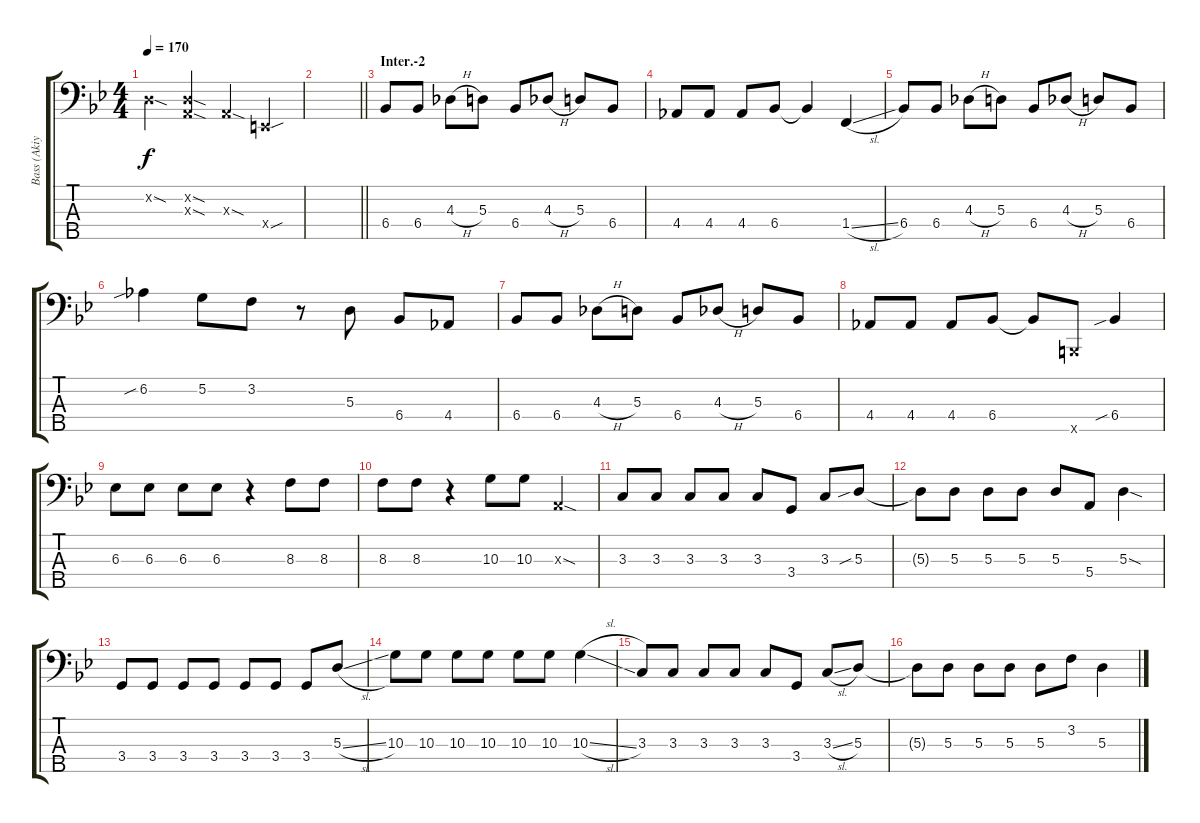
\track ("Bass (Akiyama Mio)" "Bass (Akiy") {instrument electricbassfinger}
\staff {score tabs}
\tuning (G2 D2 A1 E1 B0) {hide}
\ts (4 4)
\tempo 170
\clef f4
\ks bb
0.2{sod x}.4{dy f} (0.2{sod x} 0.3{sod x}).4 0.3{sod x}.4 0.4{sou x}.4 |
\barLineRight lightlight
|
\section ("" "Inter.-2")
6.4.8 6.4.8 4.3{h}.8 5.3.8 6.4.8 4.3{h}.8 5.3.8 6.4.8 |
4.4.8 4.4.8 4.4.8 6.4.8 6.4{t}.4 1.4{sl}.4 |
6.4.8 6.4.8 4.3{h}.8 5.3.8 6.4.8 4.3{h}.8 5.3.8 6.4.8 |
6.2{sib}.4 5.2.8 3.2.8 r.8 5.3.8 6.4.8 4.4.8 |
6.4.8 6.4.8 4.3{h}.8 5.3.8 6.4.8 4.3{h}.8 5.3.8 6.4.8 |
4.4.8 4.4.8 4.4.8 6.4.8 6.4{t}.8 0.5{x}.8 6.4{sib}.4 |
6.3.8 6.3.8 6.3.8 6.3.8 r.4 8.3.8 8.3.8 |
8.3.8 8.3.8 r.4 10.3.8 10.3.8 0.3{sod x}.4 |
3.3.8 3.3.8 3.3.8 3.3.8 3.3.8 3.4.8 3.3.8 5.3{sib}.8 |
5.3{t}.8 5.3.8 5.3.8 5.3.8 5.3.8 5.4.8 5.3{sod}.4 |
3.4.8 3.4.8 3.4.8 3.4.8 3.4.8 3.4.8 3.4.8 5.3{sl}.8 |
10.3.8 10.3.8 10.3.8 10.3.8 10.3.8 10.3.8 10.3{sl}.4 |
3.3.8 3.3.8 3.3.8 3.3.8 3.3.8 3.4.8 3.3{sl}.8 5.3.8 |
5.3{t}.8 5.3.8 5.3.8 5.3.8 5.3.8 3.2.8 5.3.4
